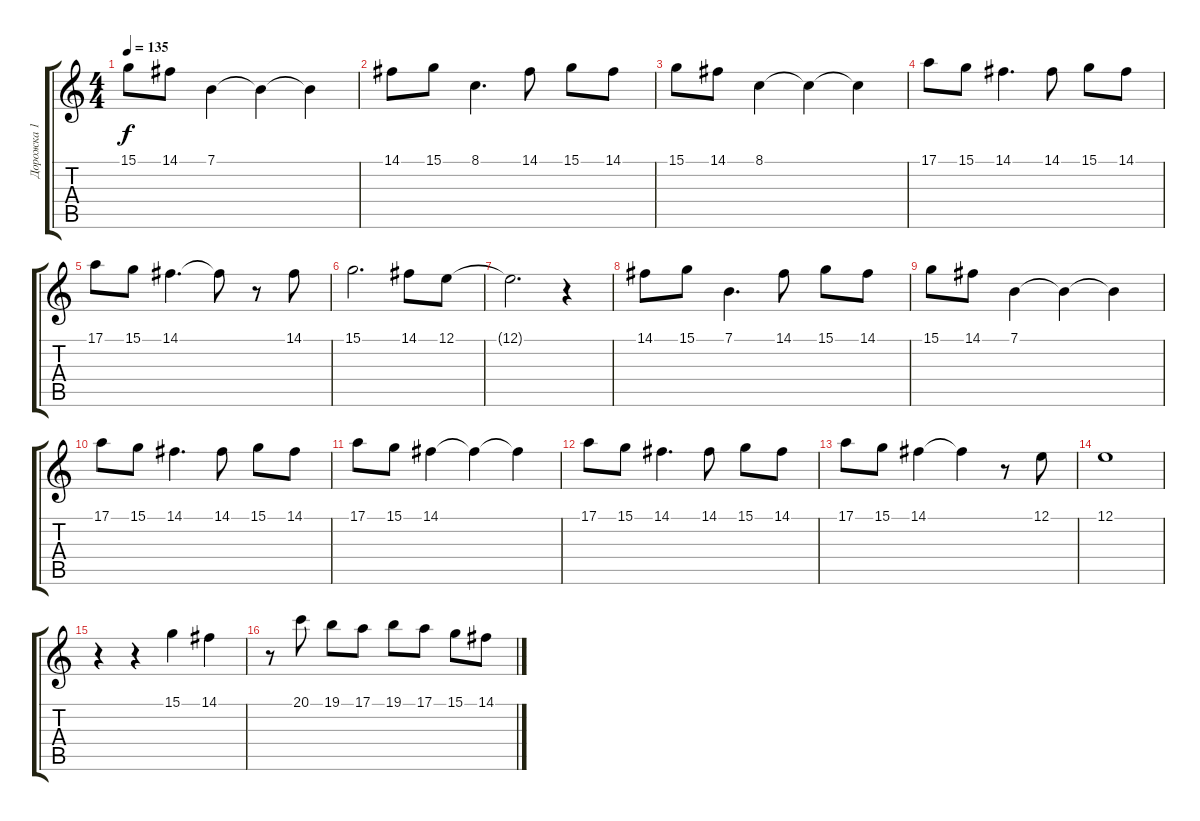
\track ("Дорожка 1" "Дорожка 1") {instrument acousticgrandpiano}
\staff {score tabs}
\tuning (E4 B3 G3 D3 A2 E2) {hide}
\ts (4 4)
\tempo 135
\clef g2
\ks c
15.1.8{dy f} 14.1.8 7.1.4 7.1{t}.4 7.1{t}.4 |
14.1.8 15.1.8 8.1.4{d} 14.1.8 15.1.8 14.1.8 |
15.1.8 14.1.8 8.1.4 8.1{t}.4 8.1{t}.4 |
17.1.8 15.1.8 14.1.4{d} 14.1.8 15.1.8 14.1.8 |
17.1.8 15.1.8 14.1.4{d} 14.1{t}.8 r.8 14.1.8 |
15.1.2{d} 14.1.8 12.1.8 |
12.1{t}.2{d} r.4 |
14.1.8 15.1.8 7.1.4{d} 14.1.8 15.1.8 14.1.8 |
15.1.8 14.1.8 7.1.4 7.1{t}.4 7.1{t}.4 |
17.1.8 15.1.8 14.1.4{d} 14.1.8 15.1.8 14.1.8 |
17.1.8 15.1.8 14.1.4 14.1{t}.4 14.1{t}.4 |
17.1.8 15.1.8 14.1.4{d} 14.1.8 15.1.8 14.1.8 |
17.1.8 15.1.8 14.1.4 14.1{t}.4 r.8 12.1.8 |
12.1.1 |
r.4 r.4 15.1.4 14.1.4 |
r.8 20.1.8 19.1.8 17.1.8 19.1.8 17.1.8 15.1.8 14.1.8
